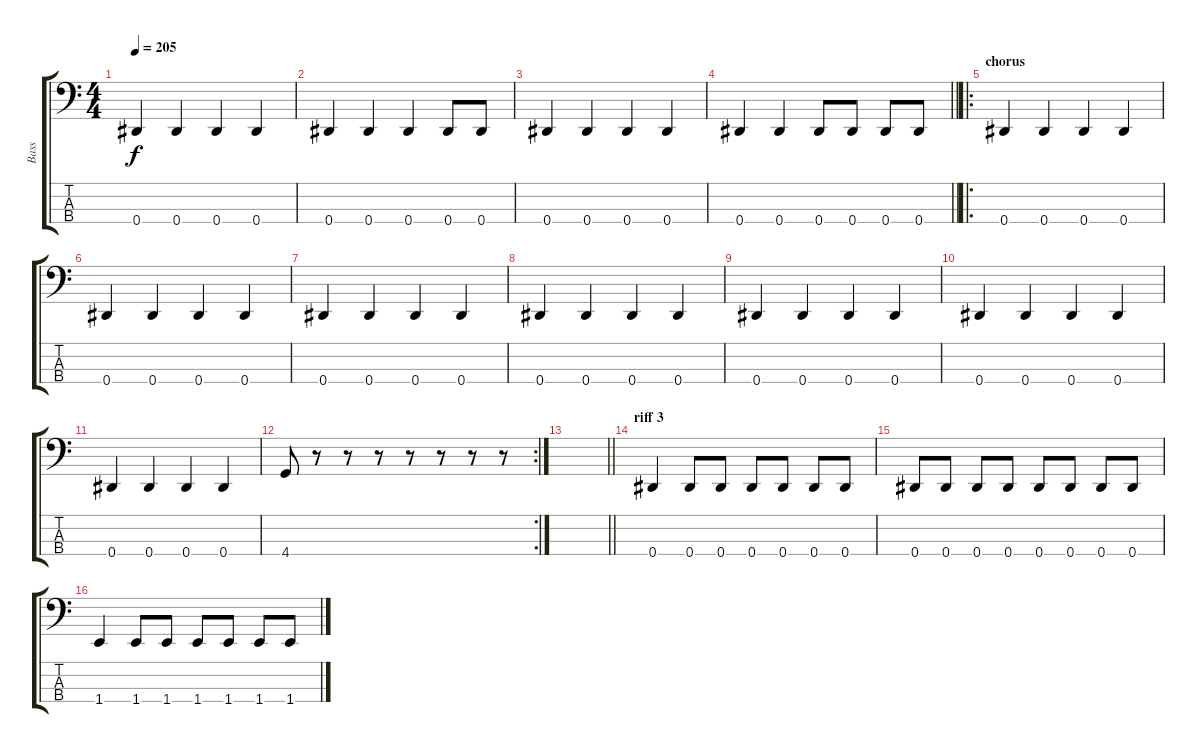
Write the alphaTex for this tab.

\track ("Bass" "Bass") {instrument electricbassfinger}
\staff {score tabs}
\tuning (Gb2 Db2 Ab1 Eb1) {hide}
\ts (4 4)
\tempo 205
\clef f4
\ks c
0.4.4{dy f} 0.4.4 0.4.4 0.4.4 |
0.4.4 0.4.4 0.4.4 0.4.8 0.4.8 |
0.4.4 0.4.4 0.4.4 0.4.4 |
\barLineRight lightlight
0.4.4 0.4.4 0.4.8 0.4.8 0.4.8 0.4.8 |
\ro
\section ("" "chorus")
0.4.4 0.4.4 0.4.4 0.4.4 |
0.4.4 0.4.4 0.4.4 0.4.4 |
0.4.4 0.4.4 0.4.4 0.4.4 |
0.4.4 0.4.4 0.4.4 0.4.4 |
0.4.4 0.4.4 0.4.4 0.4.4 |
0.4.4 0.4.4 0.4.4 0.4.4 |
0.4.4 0.4.4 0.4.4 0.4.4 |
\rc 2
4.4.8 r.8 r.8 r.8 r.8 r.8 r.8 r.8 |
\barLineRight lightlight
|
\section ("" "riff 3")
0.4.4 0.4.8 0.4.8 0.4.8 0.4.8 0.4.8 0.4.8 |
0.4.8 0.4.8 0.4.8 0.4.8 0.4.8 0.4.8 0.4.8 0.4.8 |
1.4.4 1.4.8 1.4.8 1.4.8 1.4.8 1.4.8 1.4.8
